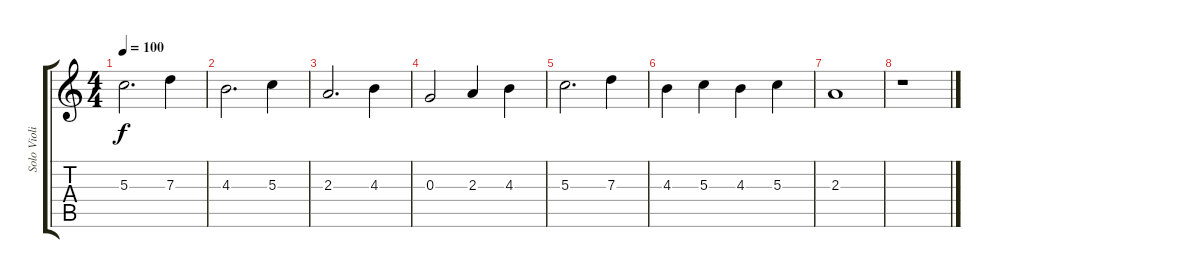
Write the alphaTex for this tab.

\track ("Solo Violin" "Solo Violi") {instrument violin}
\staff {score tabs}
\tuning (E5 B4 G4 D4 A3 E3) {hide}
\ts (4 4)
\tempo 100
\clef g2
\ks aminor
5.3.2{d dy f} 7.3.4 |
4.3.2{d} 5.3.4 |
2.3.2{d} 4.3.4 |
0.3.2 2.3.4 4.3.4 |
5.3.2{d} 7.3.4 |
4.3.4 5.3.4 4.3.4 5.3.4 |
2.3.1 |
r.1
